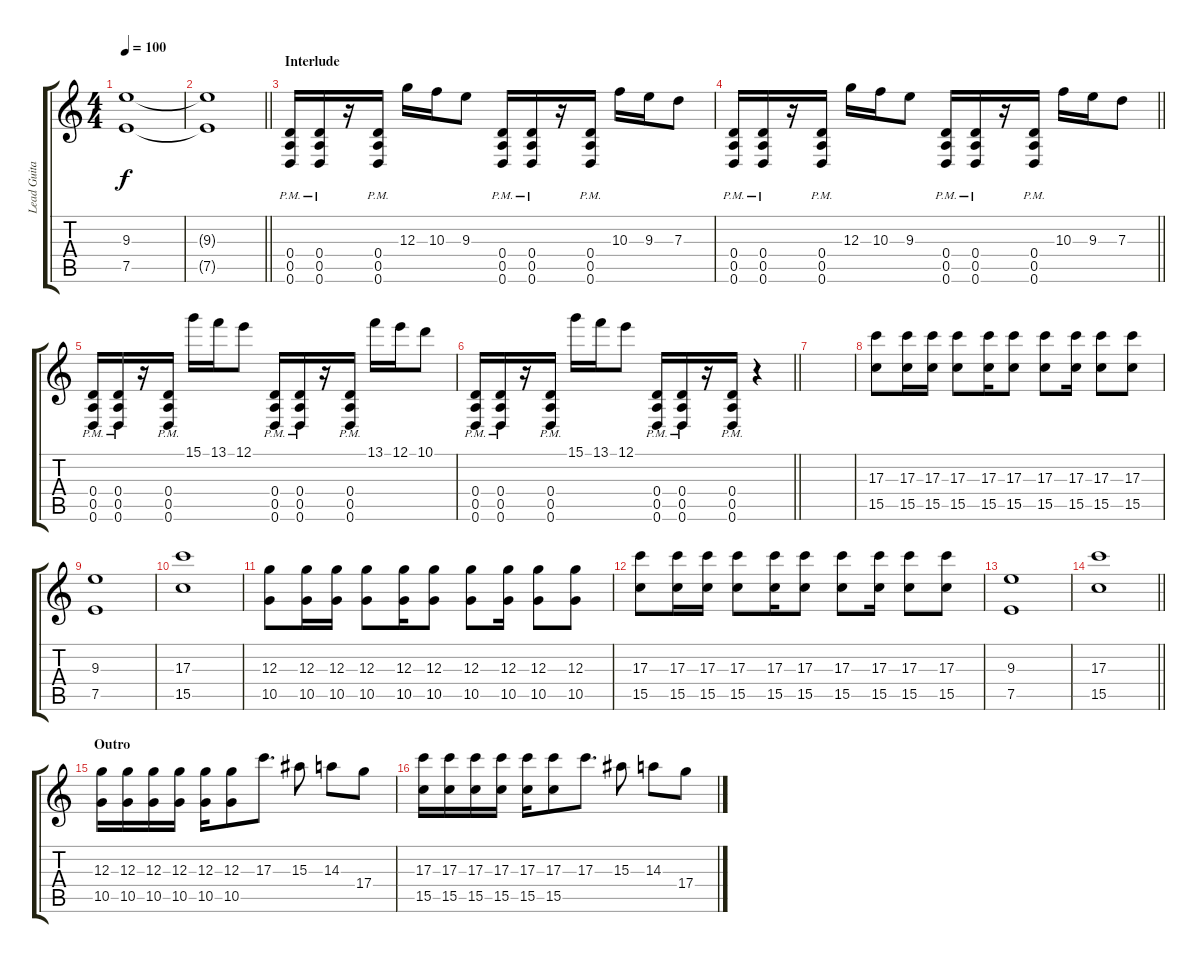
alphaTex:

\track ("Lead Guitar" "Lead Guita") {instrument distortionguitar}
\staff {score tabs}
\tuning (E4 B3 G3 D3 A2 D2) {hide}
\ts (4 4)
\tempo 100
\clef g2
\ks c
(9.3 7.5).1{dy f} |
\barLineRight lightlight
(9.3{t} 7.5{t}).1 |
\section ("" "Interlude")
(0.4{pm} 0.5{pm} 0.6{pm}).16 (0.4{pm} 0.5{pm} 0.6{pm}).16 r.16 (0.4{pm} 0.5{pm} 0.6{pm}).16 12.3.16 10.3.16 9.3.8 (0.4{pm} 0.5{pm} 0.6{pm}).16 (0.4{pm} 0.5{pm} 0.6{pm}).16 r.16 (0.4{pm} 0.5{pm} 0.6{pm}).16 10.3.16 9.3.16 7.3.8 |
\barLineRight lightlight
(0.4{pm} 0.5{pm} 0.6{pm}).16 (0.4{pm} 0.5{pm} 0.6{pm}).16 r.16 (0.4{pm} 0.5{pm} 0.6{pm}).16 12.3.16 10.3.16 9.3.8 (0.4{pm} 0.5{pm} 0.6{pm}).16 (0.4{pm} 0.5{pm} 0.6{pm}).16 r.16 (0.4{pm} 0.5{pm} 0.6{pm}).16 10.3.16 9.3.16 7.3.8 |
(0.4{pm} 0.5 0.6{pm}).16 (0.4{pm} 0.5 0.6{pm}).16 r.16 (0.4{pm} 0.5 0.6{pm}).16 15.1.16 13.1.16 12.1.8 (0.4{pm} 0.5{pm} 0.6{pm}).16 (0.4{pm} 0.5{pm} 0.6{pm}).16 r.16 (0.4{pm} 0.5{pm} 0.6{pm}).16 13.1.16 12.1.16 10.1.8 |
\barLineRight lightlight
(0.4{pm} 0.5 0.6{pm}).16 (0.4{pm} 0.5 0.6{pm}).16 r.16 (0.4{pm} 0.5 0.6{pm}).16 15.1.16 13.1.16 12.1.8 (0.4{pm} 0.5 0.6{pm}).16 (0.4{pm} 0.5 0.6{pm}).16 r.16 (0.4{pm} 0.5 0.6{pm}).16 r.4 |
|
(17.3 15.5).8 (17.3 15.5).16 (17.3 15.5).16 (17.3 15.5).8 (17.3 15.5).16 (17.3 15.5).8 (17.3 15.5).8 (17.3 15.5).16 (17.3 15.5).8 (17.3 15.5).8 |
(9.3 7.5).1 |
(17.3 15.5).1 |
(12.3 10.5).8 (12.3 10.5).16 (12.3 10.5).16 (12.3 10.5).8 (12.3 10.5).16 (12.3 10.5).8 (12.3 10.5).8 (12.3 10.5).16 (12.3 10.5).8 (12.3 10.5).8 |
(17.3 15.5).8 (17.3 15.5).16 (17.3 15.5).16 (17.3 15.5).8 (17.3 15.5).16 (17.3 15.5).8 (17.3 15.5).8 (17.3 15.5).16 (17.3 15.5).8 (17.3 15.5).8 |
(9.3 7.5).1 |
\barLineRight lightlight
(17.3 15.5).1 |
\section ("" "Outro")
(12.3 10.5).16 (12.3 10.5).16 (12.3 10.5).16 (12.3 10.5).16 (12.3 10.5).16 (12.3 10.5).8 17.3.8{d} 15.3.8 14.3.8 17.4.8 |
(17.3 15.5).16 (17.3 15.5).16 (17.3 15.5).16 (17.3 15.5).16 (17.3 15.5).16 (17.3 15.5).8 17.3.8{d} 15.3.8 14.3.8 17.4.8
